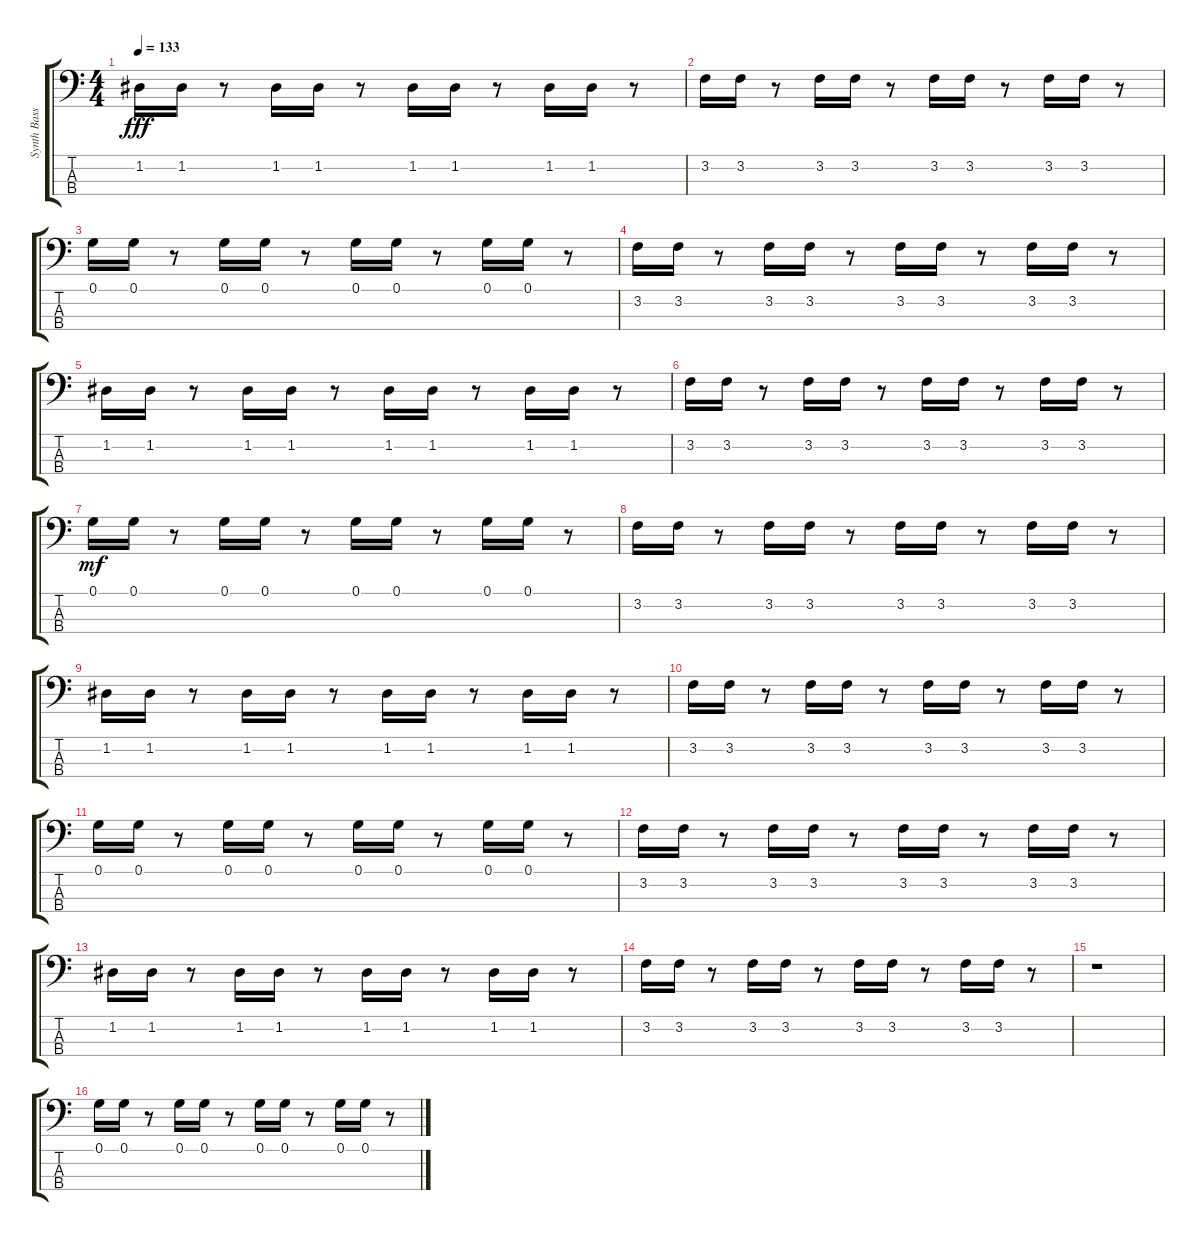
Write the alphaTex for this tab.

\track ("Synth Bass 2" "Synth Bass") {instrument synthbass2}
\staff {score tabs}
\tuning (G2 D2 A1 E1) {hide}
\ts (4 4)
\tempo 133
\clef f4
\ks c
1.2.16{dy fff} 1.2.16 r.8 1.2.16 1.2.16 r.8 1.2.16 1.2.16 r.8 1.2.16 1.2.16 r.8 |
3.2.16 3.2.16 r.8 3.2.16 3.2.16 r.8 3.2.16 3.2.16 r.8 3.2.16 3.2.16 r.8 |
0.1.16 0.1.16 r.8 0.1.16 0.1.16 r.8 0.1.16 0.1.16 r.8 0.1.16 0.1.16 r.8 |
3.2.16 3.2.16 r.8 3.2.16 3.2.16 r.8 3.2.16 3.2.16 r.8 3.2.16 3.2.16 r.8 |
1.2.16 1.2.16 r.8 1.2.16 1.2.16 r.8 1.2.16 1.2.16 r.8 1.2.16 1.2.16 r.8 |
3.2.16 3.2.16 r.8 3.2.16 3.2.16 r.8 3.2.16 3.2.16 r.8 3.2.16 3.2.16 r.8 |
0.1.16{dy mf} 0.1.16 r.8 0.1.16 0.1.16 r.8 0.1.16 0.1.16 r.8 0.1.16 0.1.16 r.8 |
3.2.16 3.2.16 r.8 3.2.16 3.2.16 r.8 3.2.16 3.2.16 r.8 3.2.16 3.2.16 r.8 |
1.2.16 1.2.16 r.8 1.2.16 1.2.16 r.8 1.2.16 1.2.16 r.8 1.2.16 1.2.16 r.8 |
3.2.16 3.2.16 r.8 3.2.16 3.2.16 r.8 3.2.16 3.2.16 r.8 3.2.16 3.2.16 r.8 |
0.1.16 0.1.16 r.8 0.1.16 0.1.16 r.8 0.1.16 0.1.16 r.8 0.1.16 0.1.16 r.8 |
3.2.16 3.2.16 r.8 3.2.16 3.2.16 r.8 3.2.16 3.2.16 r.8 3.2.16 3.2.16 r.8 |
1.2.16 1.2.16 r.8 1.2.16 1.2.16 r.8 1.2.16 1.2.16 r.8 1.2.16 1.2.16 r.8 |
3.2.16 3.2.16 r.8 3.2.16 3.2.16 r.8 3.2.16 3.2.16 r.8 3.2.16 3.2.16 r.8 |
r.1 |
0.1.16 0.1.16 r.8 0.1.16 0.1.16 r.8 0.1.16 0.1.16 r.8 0.1.16 0.1.16 r.8
